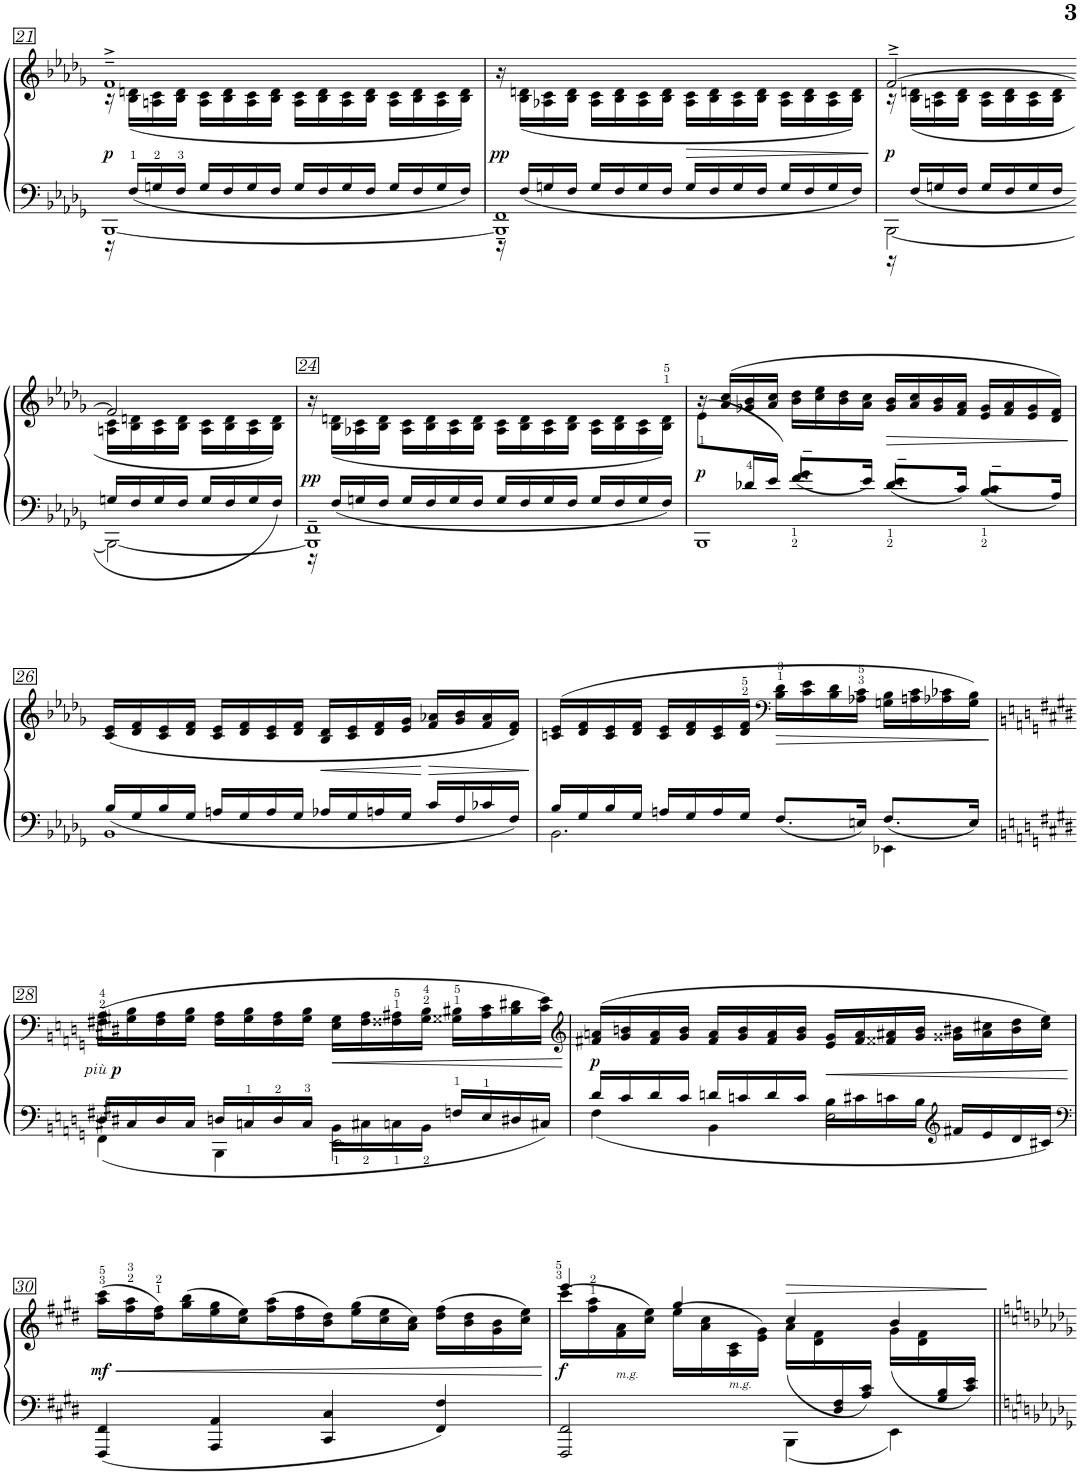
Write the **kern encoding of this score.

**kern	**kern	**dynam
*part1	*part1	*part1
*staff2	*staff1	*staff1/2
*I"II	*	*
!!LO:PB:g=z
*clefF4	*clefG2	*
*k[b-e-a-d-g-]	*k[b-e-a-d-g-]	*
*M4/4	*M4/4	*
=21	=21	=21
*^	*^	*
!	!	!	!	!LO:DY:b
[1BBB-	16r	1f~^	16r	p
.	16F/LL	.	(16B-\ 16dn\LL	.
.	16Gn/	.	16An\ 16c\	.
.	16F/JJ	.	16B-\ 16d\JJ	.
.	16G/LL	.	16A\ 16c\LL	.
.	16F/	.	16B-\ 16d\	.
.	16G/	.	16A\ 16c\	.
.	16F/JJ	.	16B-\ 16d\JJ	.
.	16G/LL	.	16A\ 16c\LL	.
.	16F/	.	16B-\ 16d\	.
.	16G/	.	16A\ 16c\	.
.	16F/JJ	.	16B-\ 16d\JJ	.
.	16G/LL	.	16A\ 16c\LL	.
.	16F/	.	16B-\ 16d\	.
.	16G/	.	16A\ 16c\	.
.	16F/JJ	.	16B-\ 16d\JJ)	.
=22	=22	=22	=22	=22
!	!	!	!	!LO:DY:b
*	*	*v	*v	*
1BBB-]~ 1FF~	16r	16r	pp
.	16F/LL	(<16B-\ 16dn\LL	.
.	16Gn/	16A-X\ 16c\	.
.	16F/JJ	16B-\ 16d\JJ	.
.	16G/LL	16A-\ 16c\LL	.
.	16F/	16B-\ 16d\	.
.	16G/	16A-\ 16c\	.
.	16F/JJ	16B-\ 16d\JJ	.
!	!	!	!LO:HP:b
.	16G/LL	16A-\ 16c\LL	>
.	16F/	16B-\ 16d\	.
.	16G/	16A-\ 16c\	.
.	16F/JJ	16B-\ 16d\JJ	.
.	16G/LL	16A-\ 16c\LL	.
.	16F/	16B-\ 16d\	.
.	16G/	16A-\ 16c\	.
.	16F/JJ	16B-\ 16d\JJ)	.
*v	*v	*	*
.	.	]
=23	=23	=23
*^	*^	*
!	!	!	!	!LO:DY:b
[2BBB-\	16r	[2f~^/	16r	p
.	16F/LL	.	(16B-\ 16dn\LL	.
.	16Gn/	.	16An\ 16c\	.
.	16F/JJ	.	16B-\ 16d\JJ	.
.	16G/LL	.	16A\ 16c\LL	.
.	16F/	.	16B-\ 16d\	.
.	16G/	.	16A\ 16c\	.
.	16F/JJ	.	16B-\ 16d\JJ	.
!!LO:LB:g=z	!!
=23X3-	=23X3-	=23X3-	=23X3-	=23X3-
2BBB-\_	16Gn/LL	2f/]	16An\ 16c\LL	.
.	16F/	.	16B-\ 16dn\	.
.	16G/	.	16A\ 16c\	.
.	16F/JJ	.	16B-\ 16d\JJ	.
.	16G/LL	.	16A\ 16c\LL	.
.	16F/	.	16B-\ 16d\	.
.	16G/	.	16A\ 16c\	.
.	16F/JJ	.	16B-\ 16d\JJ)	.
=24	=24	=24	=24	=24
!	!	!	!	!LO:DY:b
*	*	*v	*v	*
1BBB-]~> 1FF~>	16r	16r	pp
.	16F/LL	(<16B-\ 16dn\LL	.
.	16Gn/	16A-X\ 16c\	.
.	16F/JJ	16B-\ 16d\JJ	.
.	16G/LL	16A-\ 16c\LL	.
.	16F/	16B-\ 16d\	.
.	16G/	16A-\ 16c\	.
.	16F/JJ	16B-\ 16d\JJ	.
.	16G/LL	16A-\ 16c\LL	.
.	16F/	16B-\ 16d\	.
.	16G/	16A-\ 16c\	.
.	16F/JJ	16B-\ 16d\JJ	.
.	16G/LL	16A-\ 16c\LL	.
.	16F/	16B-\ 16d\	.
.	16G/	16A-\ 16c\	.
.	16F/JJ	16B-\ 16d\JJ)	.
=25	=25	=25	=25
*	*^	*^	*
!	!	!	!	!	!LO:DY:a=2
1BBB-	8ryy	4ryy	16r	(8e-\L	p
.	.	.	(16a-/ 16cc/LL	.	.
.	16d-X/L	.	16g-X/ 16b-/	2..ryy	.
.	16e-/JJ)	.	16a-/ 16cc/JJ	.	.
.	4g-<<~/	8.f/L	16b-\ 16dd-\LL	.	.
.	.	.	16cc\ 16ee-\	.	.
.	.	.	16b-\ 16dd-\	.	.
.	.	16e-/Jk	16a-\ 16cc\JJ	.	.
!	!	!	!	!	!LO:HP:b
.	4e-~/	8.d-/L	16g-/ 16b-/LL	.	>
.	.	.	16a-/ 16cc/	.	.
.	.	.	16g-/ 16b-/	.	.
.	.	16c/Jk	16f/ 16a-/JJ	.	.
.	4c<~/	8.B-/L	16e-/ 16g-/LL	.	.
.	.	.	16f/ 16a-/	.	.
.	.	.	16e-/ 16g-/	.	.
.	.	16A-/Jk	16d-/ 16f/JJ)	.	.
*v	*v	*v	*	*	*
*	*v	*v	*
.	.	]
!!LO:LB:g=z
=26	=26	=26
*^	*	*
1BB-	16B-/LL	(16c/ 16e-/LL	.
.	16G-/	16d-/ 16f/	.
.	16B-/	16c/ 16e-/	.
.	16G-/JJ	16d-/ 16f/JJ	.
.	16An/LL	16c/ 16e-/LL	.
.	16G-/	16d-/ 16f/	.
.	16A/	16c/ 16e-/	.
.	16G-/JJ	16d-/ 16f/JJ	.
!	!	!	!LO:HP:b
.	16A-X/LL	16B-/ 16d-/LL	<
.	16G-/	16c/ 16e-/	.
.	16An/	16d-/ 16f/	.
.	16G-/JJ	16e-/ 16g-/JJ	.
!	!	!	!LO:HP:n=1:b
.	16c/LL	16f/ 16a-X/LL	[ >
.	16F/	16g-/ 16b-/	.
.	16c-X/	16f/ 16a-/	.
.	16F/JJ	16d-/ 16f/JJ)	.
*v	*v	*	*
.	.	]
=27	=27	=27
*^	*	*
2.BB-\	16B-/LL	(16cn/ 16e-/LL	.
.	16G-/	16d-/ 16f/	.
.	16B-/	16c/ 16e-/	.
.	16G-/JJ	16d-/ 16f/JJ	.
.	16An/LL	16c/ 16e-/LL	.
.	16G-/	16d-/ 16f/	.
.	16A/	16c/ 16e-/	.
.	16G-/JJ	16d-/ 16f/JJ	.
*	*	*clefF4	*
!	!	!	!LO:HP:b
.	8.F/L	16B-\ 16d-\LL	>
.	.	16c\ 16e-\	.
.	.	16B-\ 16d-\	.
.	16En/Jk	16A-X\ 16c\JJ	.
4EE-X\	8.F/L	16Gn\ 16B-\LL	.
.	.	16An\ 16c\	.
.	.	16A-X\ 16c-X\	.
.	16E/Jk	16G\ 16B-\JJ)	.
*v	*v	*	*
.	.	]
!!LO:LB:g=z
=28	=28	=28
*k[f#c#g#d#]	*k[f#c#g#d#]	*
*^	*	*
!	!	!	!LO:DY:b
!	!	!	!LO:DY:n=1:b
4FF#\	16D#/LL	(16F#\ 16A\LL	other-dynamics p
.	16C#/	16G#\ 16B\	.
.	16D#/	16F#\ 16A\	.
.	16C#/JJ	16G#\ 16B\JJ	.
4BBB\	16Dn/LL	16F#\ 16A\LL	.
.	16Cn/	16G#\ 16B\	.
.	16D/	16F#\ 16A\	.
.	16C/JJ	16G#\ 16B\JJ	.
!	!	!	!LO:HP:b
2EE\	16BB\LL	16E\ 16G#\LL	<
.	16C#X\	16F#\ 16A\	.
.	16Cn\	16F##X\ 16A#X\	.
.	16BB\JJ	16G#\ 16B\JJ	.
.	16Fn/LL	16G##X\ 16B#X\LL	.
.	16E/	16A#\ 16c#\	.
.	16D#X/	16B#\ 16d#X\	.
.	16C#X/JJ	16c#\ 16e\JJ)	.
*v	*v	*	*
.	.	[
=29	=29	=29
*	*clefG2	*
*^	*	*
!	!	!	!LO:DY:b
4F#\	16d#/LL	(16f#X/ 16an/LL	p
.	16c#/	16g#/ 16bn/	.
.	16d#/	16f#/ 16a/	.
.	16c#/JJ	16g#/ 16b/JJ	.
4BB\	16dn/LL	16f#/ 16a/LL	.
.	16cn/	16g#/ 16b/	.
.	16d/	16f#/ 16a/	.
.	16c/JJ	16g#/ 16b/JJ	.
!	!	!	!LO:HP:b
2E\	16B\LL	16e/ 16g#/LL	<
.	16c#X\	16f#/ 16a/	.
.	16cn\	16f##X/ 16a#X/	.
.	16B\JJ	16g#/ 16b/JJ	.
*clefG2	*	*	*
.	16f#X/LL	16g##X\ 16b#X\LL	.
.	16e/	16a#\ 16cc#X\	.
.	16d/	16b#\ 16dd#\	.
.	16c#X/JJ	16cc#\ 16ee\JJ)	.
*v	*v	*	*
.	.	[
!!LO:LB:g=z
=30	=30	=30
*clefF4	*	*
!	!	!LO:HP:b
!	!	!LO:DY:n=1:b
4FFF#/ 4FF#/	(16aa\ 16ccc#\LL	< mf
.	16ff#\ 16aa\	.
.	16dd#\ 16ff#\J)	.
.	(16gg#\ 16bb\L	.
4AAA/ 4AA/	16ee\ 16gg#\	.
.	16cc#\ 16ee\J)	.
.	(16ff#\ 16aa\L	.
.	16dd#\ 16ff#\	.
4CC#/ 4C#/	16b\ 16dd#\J)	.
.	(16ee\ 16gg#\L	.
.	16cc#\ 16ee\	.
.	16a\ 16cc#\JJ)	.
4FF#/ 4F#/	(16dd#\ 16ff#\LL	.
.	16b\ 16dd#\	.
.	16g#\ 16b\	.
.	16cc#\ 16ee\JJ)	.
.	.	[
=31	=31	=31
*^	*^	*
!	!	!	!	!LO:DY:b
8ryy	2FFF#/ 2FF#/	(16ccc#\LL	4eee/	f
.	.	16ff#\>> 16aa\>>	.	.
!	!	!LO:TX:b:i:t=m.g.	!	!
.	.	16f#\ 16a\	.	.
.	.	16cc#\ 16ee\JJ)	.	.
.	.	(16ee\LL	4gg#/	.
.	.	16a\ 16cc#\	.	.
!	!	!LO:TX:b:i:t=m.g.	!	!
.	.	16A\ 16c#\	.	.
.	.	16e\ 16g#\JJ)	.	.
!	!	!	!	!LO:HP:b
.	4BBB\	(<16a\LL	4cc#/	>
.	.	16d#\ 16f#\	.	.
16D#/ 16F#/	.	8ryy	.	.
16A/ 16c#/JJ)	.	.	.	.
8ryy	4EE\	(<16g#\LL	4b/	.
.	.	16d#\ 16f#\	.	.
16G#/ 16B/	.	8ryy	.	.
16c#/ 16e/JJ)	.	.	.	.
*v	*v	*	*	*
*	*v	*v	*
.	.	]
=||	=||	=||
*-	*-	*-
